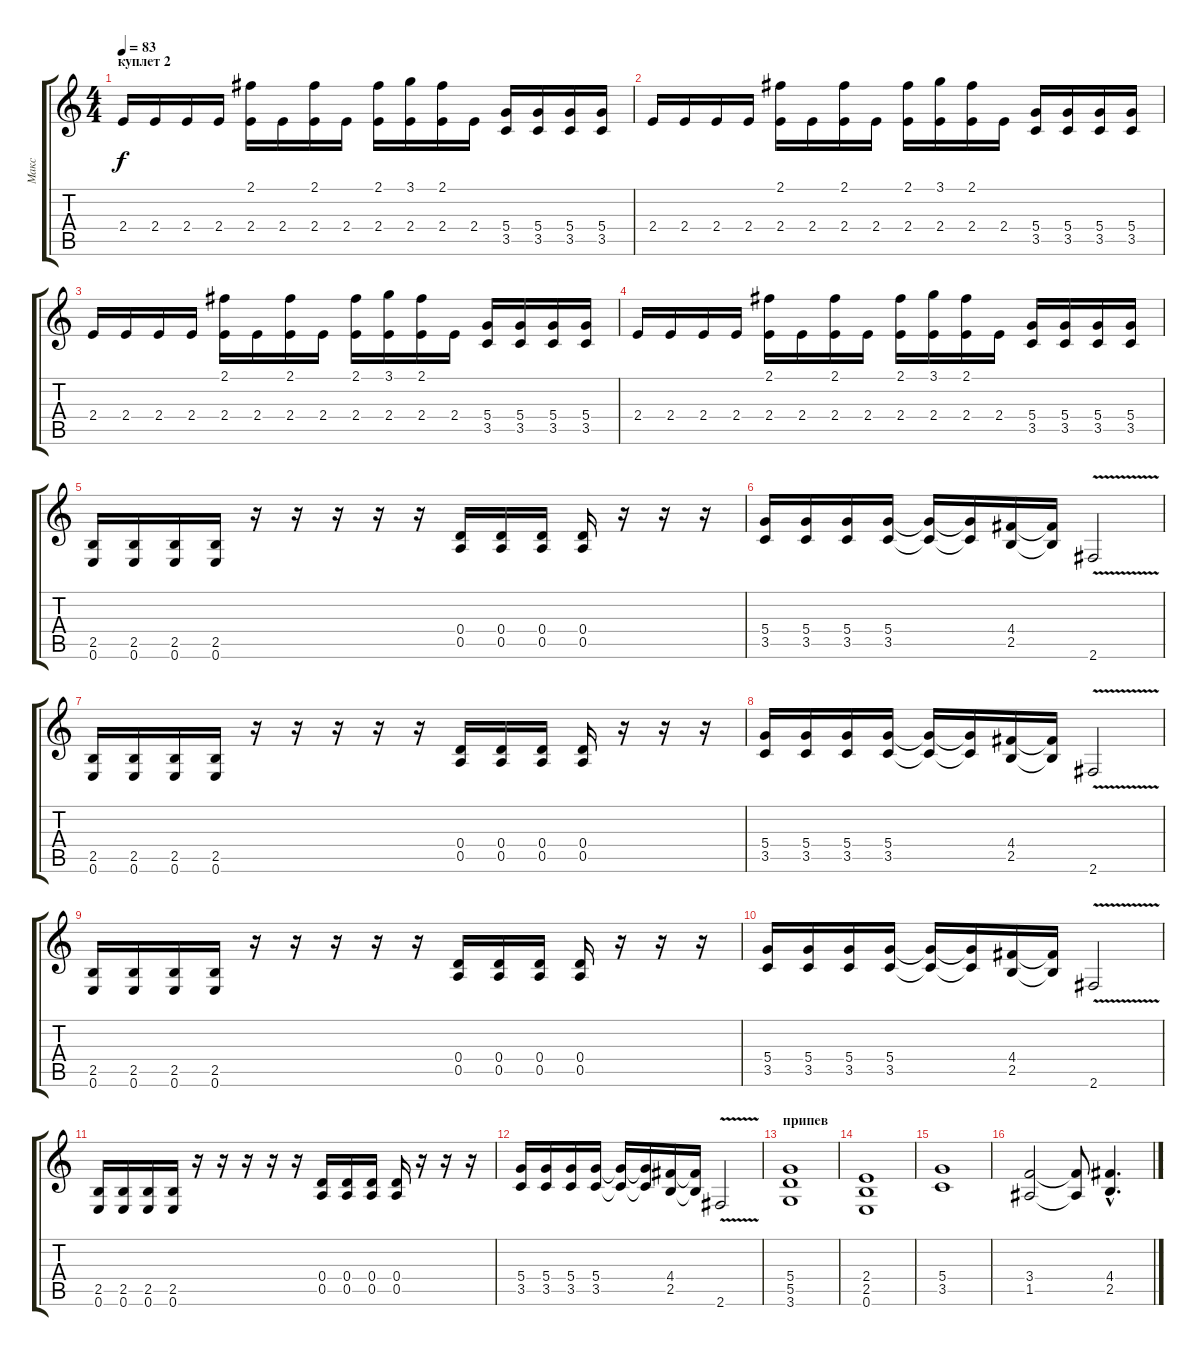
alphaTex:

\track ("Макс" "Макс") {instrument distortionguitar}
\staff {score tabs}
\tuning (E4 B3 G3 D3 A2 E2) {hide}
\ts (4 4)
\section ("" "куплет 2")
\tempo 83
\clef g2
\ks c
2.4.16{dy f balance 13} 2.4.16 2.4.16 2.4.16 (2.1 2.4).16 2.4.16 (2.1 2.4).16 2.4.16 (2.1 2.4).16 (3.1 2.4).16 (2.1 2.4).16 2.4.16 (5.4 3.5).16 (5.4 3.5).16 (5.4 3.5).16 (5.4 3.5).16 |
2.4.16 2.4.16 2.4.16 2.4.16 (2.1 2.4).16 2.4.16 (2.1 2.4).16 2.4.16 (2.1 2.4).16 (3.1 2.4).16 (2.1 2.4).16 2.4.16 (5.4 3.5).16 (5.4 3.5).16 (5.4 3.5).16 (5.4 3.5).16 |
2.4.16 2.4.16 2.4.16 2.4.16 (2.1 2.4).16 2.4.16 (2.1 2.4).16 2.4.16 (2.1 2.4).16 (3.1 2.4).16 (2.1 2.4).16 2.4.16 (5.4 3.5).16 (5.4 3.5).16 (5.4 3.5).16 (5.4 3.5).16 |
2.4.16 2.4.16 2.4.16 2.4.16 (2.1 2.4).16 2.4.16 (2.1 2.4).16 2.4.16 (2.1 2.4).16 (3.1 2.4).16 (2.1 2.4).16 2.4.16 (5.4 3.5).16 (5.4 3.5).16 (5.4 3.5).16 (5.4 3.5).16 |
(2.5 0.6).16 (2.5 0.6).16 (2.5 0.6).16 (2.5 0.6).16 r.16 r.16 r.16 r.16 r.16 (0.4 0.5).16 (0.4 0.5).16 (0.4 0.5).16 (0.4 0.5).16 r.16 r.16 r.16 |
(5.4 3.5).16 (5.4 3.5).16 (5.4 3.5).16 (5.4 3.5).16 (5.4{t} 3.5{t}).16 (5.4{t} 3.5{t}).16 (4.4 2.5).16 (4.4{t} 2.5{t}).16 2.6{v}.2 |
(2.5 0.6).16 (2.5 0.6).16 (2.5 0.6).16 (2.5 0.6).16 r.16 r.16 r.16 r.16 r.16 (0.4 0.5).16 (0.4 0.5).16 (0.4 0.5).16 (0.4 0.5).16 r.16 r.16 r.16 |
(5.4 3.5).16 (5.4 3.5).16 (5.4 3.5).16 (5.4 3.5).16 (5.4{t} 3.5{t}).16 (5.4{t} 3.5{t}).16 (4.4 2.5).16 (4.4{t} 2.5{t}).16 2.6{v}.2 |
(2.5 0.6).16 (2.5 0.6).16 (2.5 0.6).16 (2.5 0.6).16 r.16 r.16 r.16 r.16 r.16 (0.4 0.5).16 (0.4 0.5).16 (0.4 0.5).16 (0.4 0.5).16 r.16 r.16 r.16 |
(5.4 3.5).16 (5.4 3.5).16 (5.4 3.5).16 (5.4 3.5).16 (5.4{t} 3.5{t}).16 (5.4{t} 3.5{t}).16 (4.4 2.5).16 (4.4{t} 2.5{t}).16 2.6{v}.2 |
(2.5 0.6).16 (2.5 0.6).16 (2.5 0.6).16 (2.5 0.6).16 r.16 r.16 r.16 r.16 r.16 (0.4 0.5).16 (0.4 0.5).16 (0.4 0.5).16 (0.4 0.5).16 r.16 r.16 r.16 |
(5.4 3.5).16 (5.4 3.5).16 (5.4 3.5).16 (5.4 3.5).16 (5.4{t} 3.5{t}).16 (5.4{t} 3.5{t}).16 (4.4 2.5).16 (4.4{t} 2.5{t}).16 2.6{v}.2 |
\section ("" "припев")
(5.4 5.5 3.6).1 |
(2.4 2.5 0.6).1 |
(5.4 3.5).1 |
(3.4 1.5).2 (3.4{t} 1.5{t}).8 (4.4{hac} 2.5{hac}).4{d}
